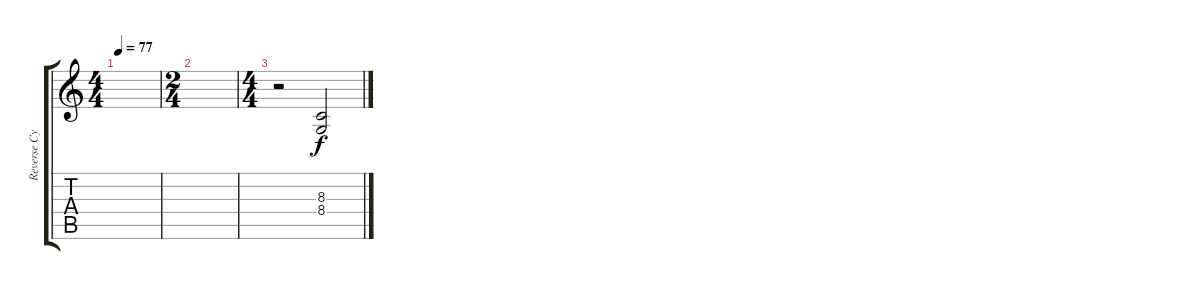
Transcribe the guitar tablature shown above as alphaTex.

\track ("Reverse Cymbal" "Reverse Cy") {instrument reversecymbal}
\staff {score tabs}
\tuning (Db4 Ab3 E3 B2 Gb2 B1) {hide}
\ts (4 4)
\tempo 77
\clef g2
\ks c
|
\ts (2 4)
|
\ts (4 4)
r.2 (8.3 8.4).2
